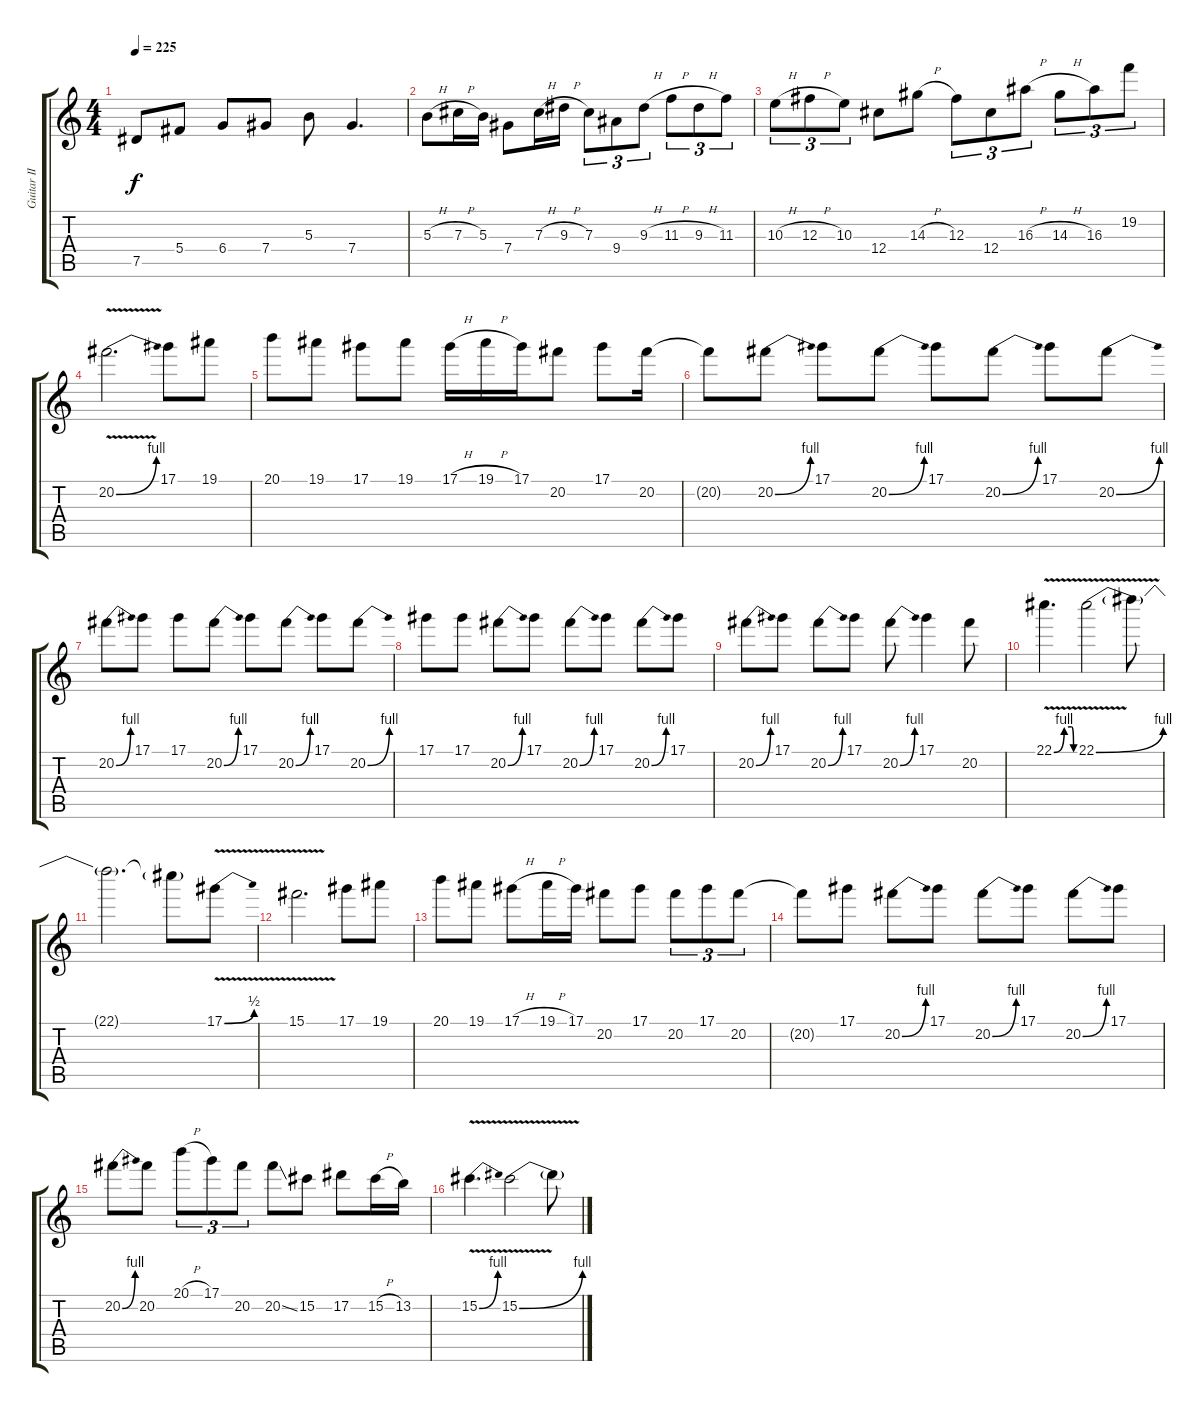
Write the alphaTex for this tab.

\track ("Guitar II" "Guitar II") {instrument distortionguitar}
\staff {score tabs}
\tuning (Eb4 Bb3 Gb3 Db3 Ab2 Eb2) {hide}
\ts (4 4)
\tempo 225
\clef g2
\ks c
7.5.8{dy f} 5.4.8 6.4.8 7.4.8 5.3.8 7.4.4{d} |
5.3{h}.8 7.3{h}.16 5.3.16 7.4.8 7.3{h}.16 9.3{h}.16 7.3.8{tu (3 2)} 9.4.8{tu (3 2)} 9.3{h}.8{tu (3 2)} 11.3{h}.8{tu (3 2)} 9.3{h}.8{tu (3 2)} 11.3.8{tu (3 2)} |
10.3{h}.8{tu (3 2)} 12.3{h}.8{tu (3 2)} 10.3.8{tu (3 2)} 12.4.8 14.3{h}.8 12.3.8{tu (3 2)} 12.4.8{tu (3 2)} 16.3{h}.8{tu (3 2)} 14.3{h}.8{tu (3 2)} 16.3.8{tu (3 2)} 19.2.8{tu (3 2)} |
20.2{be (bend 0 0 60 4) v}.2{d} 17.1.8 19.1.8 |
20.1.8 19.1.8 17.1.8 19.1.8 17.1{h}.16 19.1{h}.16 17.1.16 20.2.8 17.1.8 20.2.16 |
20.2{t}.8 20.2{be (bend 0 0 60 4)}.8 17.1.8 20.2{be (bend 0 0 60 4)}.8 17.1.8 20.2{be (bend 0 0 60 4)}.8 17.1.8 20.2{be (bend 0 0 60 4)}.8 |
20.2{be (bend 0 0 60 4)}.8 17.1.8 17.1.8 20.2{be (bend 0 0 60 4)}.8 17.1.8 20.2{be (bend 0 0 60 4)}.8 17.1.8 20.2{be (bend 0 0 60 4)}.8 |
17.1.8 17.1.8 20.2{be (bend 0 0 60 4)}.8 17.1.8 20.2{be (bend 0 0 60 4)}.8 17.1.8 20.2{be (bend 0 0 60 4)}.8 17.1.8 |
20.2{be (bend 0 0 60 4)}.8 17.1.8 20.2{be (bend 0 0 60 4)}.8 17.1.8 20.2{be (bend 0 0 60 4)}.8 17.1.4 20.2.8 |
22.1{be (custom 0 0 30 4 51 4 57 0 60 0) v}.4{d} 22.1{be (bend 0 0 60 4) v}.2 22.1{t}.8 |
22.1{t}.2{d} 22.1{t}.8 17.1{be (bend 0 0 60 2) v}.8 |
15.1{v}.2{d} 17.1.8 19.1.8 |
20.1.8 19.1.8 17.1{h}.8 19.1{h}.16 17.1.16 20.2.8 17.1.8 20.2.8{tu (3 2)} 17.1.8{tu (3 2)} 20.2.8{tu (3 2)} |
20.2{t}.8 17.1.8 20.2{be (bend 0 0 60 4)}.8 17.1.8 20.2{be (bend 0 0 60 4)}.8 17.1.8 20.2{be (bend 0 0 60 4)}.8 17.1.8 |
20.2{be (bend 0 0 60 4)}.8 20.2.8 20.1{h}.8{tu (3 2)} 17.1.8{tu (3 2)} 20.2.8{tu (3 2)} 20.2{ss}.8 15.2.8 17.2.8 15.2{h}.16 13.2.16 |
15.2{be (bend 0 0 60 4) v}.4{d} 15.2{be (bend 0 0 60 4) v}.2 15.2{t}.8
